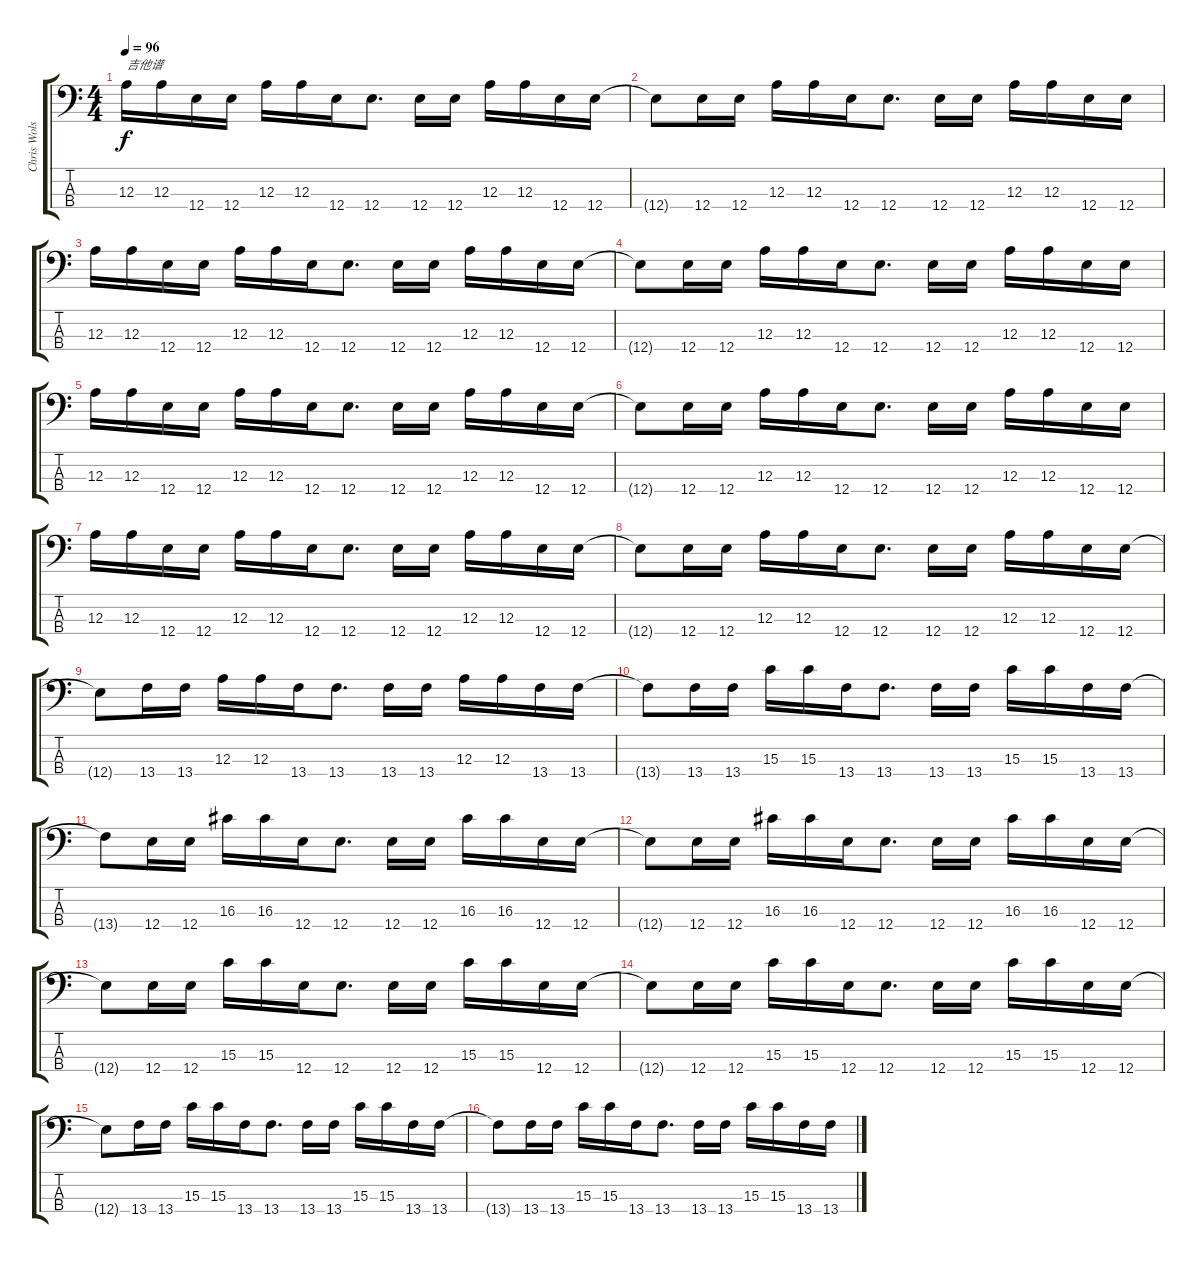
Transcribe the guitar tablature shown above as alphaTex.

\track ("Chris Wolstenholme" "Chris Wols") {instrument electricbassfinger}
\staff {score tabs}
\tuning (G2 D2 A1 E1) {hide}
\ts (4 4)
\tempo 96
\clef f4
\ks c
12.3.16{txt "吉他谱" dy f} 12.3.16 12.4.16 12.4.16 12.3.16 12.3.16 12.4.16 12.4.8{d} 12.4.16 12.4.16 12.3.16 12.3.16 12.4.16 12.4.16 |
12.4{t}.8 12.4.16 12.4.16 12.3.16 12.3.16 12.4.16 12.4.8{d} 12.4.16 12.4.16 12.3.16 12.3.16 12.4.16 12.4.16 |
12.3.16 12.3.16 12.4.16 12.4.16 12.3.16 12.3.16 12.4.16 12.4.8{d} 12.4.16 12.4.16 12.3.16 12.3.16 12.4.16 12.4.16 |
12.4{t}.8 12.4.16 12.4.16 12.3.16 12.3.16 12.4.16 12.4.8{d} 12.4.16 12.4.16 12.3.16 12.3.16 12.4.16 12.4.16 |
12.3.16 12.3.16 12.4.16 12.4.16 12.3.16 12.3.16 12.4.16 12.4.8{d} 12.4.16 12.4.16 12.3.16 12.3.16 12.4.16 12.4.16 |
12.4{t}.8 12.4.16 12.4.16 12.3.16 12.3.16 12.4.16 12.4.8{d} 12.4.16 12.4.16 12.3.16 12.3.16 12.4.16 12.4.16 |
12.3.16 12.3.16 12.4.16 12.4.16 12.3.16 12.3.16 12.4.16 12.4.8{d} 12.4.16 12.4.16 12.3.16 12.3.16 12.4.16 12.4.16 |
12.4{t}.8 12.4.16 12.4.16 12.3.16 12.3.16 12.4.16 12.4.8{d} 12.4.16 12.4.16 12.3.16 12.3.16 12.4.16 12.4.16 |
12.4{t}.8 13.4.16 13.4.16 12.3.16 12.3.16 13.4.16 13.4.8{d} 13.4.16 13.4.16 12.3.16 12.3.16 13.4.16 13.4.16 |
13.4{t}.8 13.4.16 13.4.16 15.3.16 15.3.16 13.4.16 13.4.8{d} 13.4.16 13.4.16 15.3.16 15.3.16 13.4.16 13.4.16 |
13.4{t}.8 12.4.16 12.4.16 16.3.16 16.3.16 12.4.16 12.4.8{d} 12.4.16 12.4.16 16.3.16 16.3.16 12.4.16 12.4.16 |
12.4{t}.8 12.4.16 12.4.16 16.3.16 16.3.16 12.4.16 12.4.8{d} 12.4.16 12.4.16 16.3.16 16.3.16 12.4.16 12.4.16 |
12.4{t}.8 12.4.16 12.4.16 15.3.16 15.3.16 12.4.16 12.4.8{d} 12.4.16 12.4.16 15.3.16 15.3.16 12.4.16 12.4.16 |
12.4{t}.8 12.4.16 12.4.16 15.3.16 15.3.16 12.4.16 12.4.8{d} 12.4.16 12.4.16 15.3.16 15.3.16 12.4.16 12.4.16 |
12.4{t}.8 13.4.16 13.4.16 15.3.16 15.3.16 13.4.16 13.4.8{d} 13.4.16 13.4.16 15.3.16 15.3.16 13.4.16 13.4.16 |
13.4{t}.8 13.4.16 13.4.16 15.3.16 15.3.16 13.4.16 13.4.8{d} 13.4.16 13.4.16 15.3.16 15.3.16 13.4.16 13.4.16
